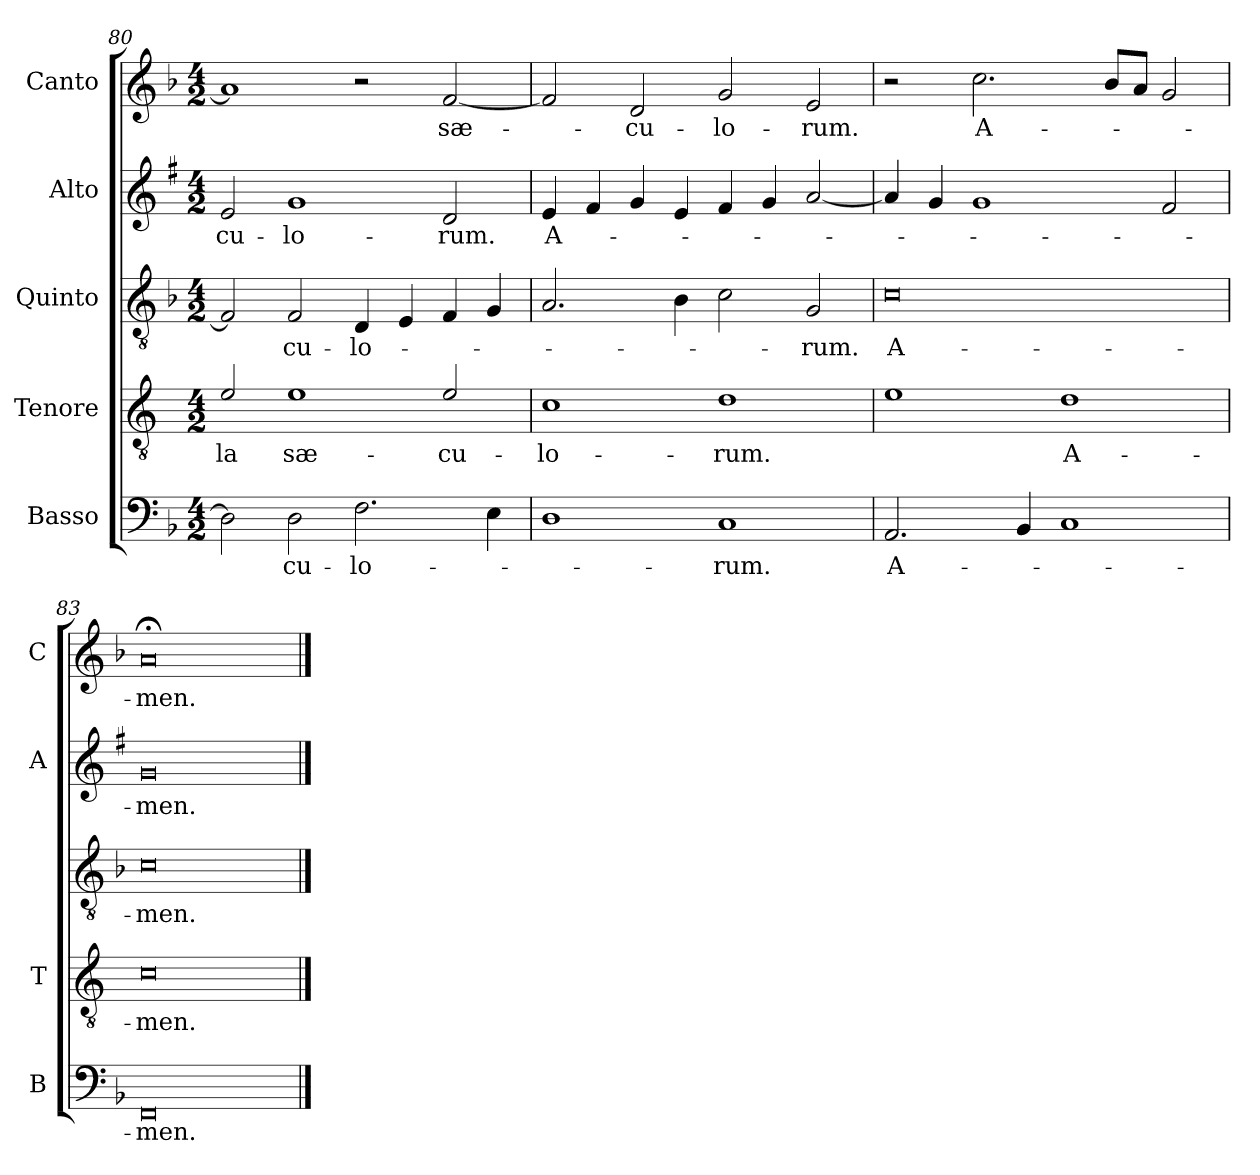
**kern	**text	**kern	**text	**kern	**text	**kern	**text	**kern	**text
*part5	*part5	*part4	*part4	*part3	*part3	*part2	*part2	*part1	*part1
*staff5	*staff5	*staff4	*staff4	*staff3	*staff3	*staff2	*staff2	*staff1	*staff1
*I"Basso	*	*I"Tenore	*	*I"Quinto	*	*I"Alto	*	*I"Canto	*
*I'B	*	*I'T	*	*	*	*I'A	*	*I'C	*
*clefF4	*	*clefGv2	*	*clefGv2	*	*clefG2	*	*clefG2	*
*	*	*ITrd4c7	*	*	*	*ITrd1c2	*	*	*
*k[b-]	*	*k[b-]	*	*k[b-]	*	*k[b-]	*	*k[b-]	*
*F:	*	*F:	*	*F:	*	*F:	*	*F:	*
*M4/2	*	*M4/2	*	*M4/2	*	*M4/2	*	*M4/2	*
=80	=80	=80	=80	=80	=80	=80	=80	=80	=80
!	!	!	!LO:LY:b	!	!	!	!LO:LY:b	!	!
2D\]	.	2A/	-la	2F/]	.	2d/	-cu-	1a]	.
!	!LO:LY:b	!	!LO:LY:b	!	!LO:LY:b	!	!LO:LY:b	!	!
2D\	-cu-	1A	sæ-	2F/	-cu-	1f	-lo-	.	.
!	!LO:LY:b	!	!	!	!LO:LY:b	!	!	!	!
2.F\	-lo-	.	.	4D/	-lo-	.	.	2r	.
.	.	.	.	4E/	.	.	.	.	.
!	!	!	!LO:LY:b	!	!	!	!LO:LY:b	!	!LO:LY:b
.	.	2A/	-cu-	4F/	.	2c/	-rum.	[2f/	sæ-
4E\	.	.	.	4G/	.	.	.	.	.
=81	=81	=81	=81	=81	=81	=81	=81	=81	=81
!	!	!	!LO:LY:b	!	!	!	!LO:LY:b	!	!
1D	.	1F	-lo-	2.A/	.	4d/	A-	2f/]	.
.	.	.	.	.	.	4e/	.	.	.
!	!	!	!	!	!	!	!	!	!LO:LY:b
.	.	.	.	.	.	4f/	.	2d/	-cu-
.	.	.	.	4B-\	.	4d/	.	.	.
!	!LO:LY:b	!	!LO:LY:b	!	!	!	!	!	!LO:LY:b
1C	-rum.	1G	-rum.	2c\	.	4e/	.	2g/	-lo-
.	.	.	.	.	.	4f/	.	.	.
!	!	!	!	!	!LO:LY:b	!	!	!	!LO:LY:b
.	.	.	.	2G/	-rum.	[2g/	.	2e/	-rum.
=82	=82	=82	=82	=82	=82	=82	=82	=82	=82
!	!LO:LY:b	!	!	!	!LO:LY:b	!	!	!	!
2.AA/	A-	1A	.	0c	A-	4g/]	.	2r	.
.	.	.	.	.	.	4f/	.	.	.
!	!	!	!	!	!	!	!	!	!LO:LY:b
.	.	.	.	.	.	1f	.	2.cc\	A-
4BB-/	.	.	.	.	.	.	.	.	.
!	!	!	!LO:LY:b	!	!	!	!	!	!
1C	.	1G	A-	.	.	.	.	.	.
.	.	.	.	.	.	.	.	8b-/L	.
.	.	.	.	.	.	.	.	8a/J	.
.	.	.	.	.	.	2e/	.	2g/	.
=83	=83	=83	=83	=83	=83	=83	=83	=83	=83
!	!LO:LY:b	!	!LO:LY:b	!	!LO:LY:b	!	!LO:LY:b	!	!LO:LY:b
0FF	-men.	0F	-men.	0c	-men.	0f	-men.	0a;<	-men.
==	==	==	==	==	==	==	==	==	==
*-	*-	*-	*-	*-	*-	*-	*-	*-	*-
